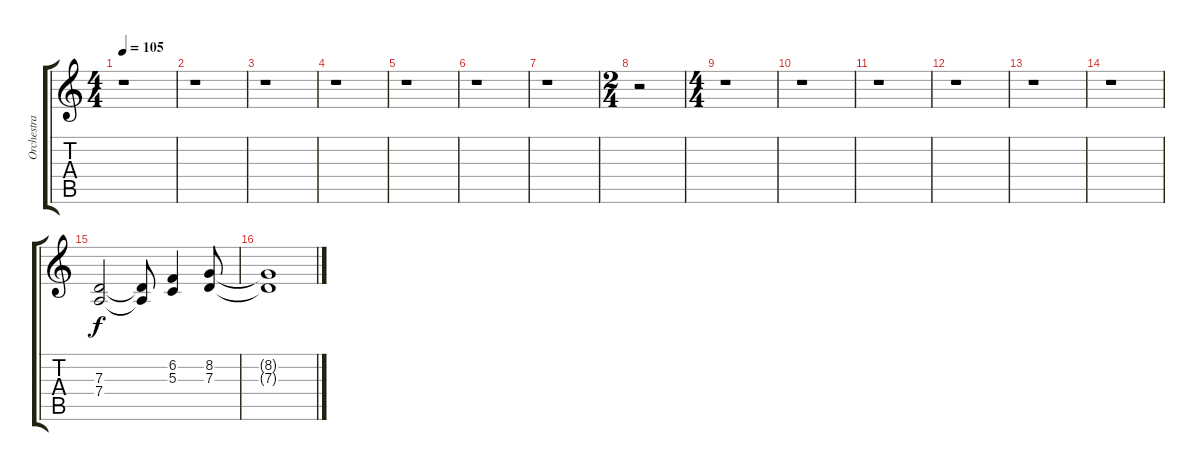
\track ("Orchestra" "Orchestra") {instrument stringensemble1}
\staff {score tabs}
\tuning (E4 B3 G3 D3 A2 E2) {hide}
\ts (4 4)
\tempo 105
\clef g2
\ks c
r.1{dy f} |
r.1 |
r.1 |
r.1 |
r.1 |
r.1 |
r.1 |
\ts (2 4)
r.2 |
\ts (4 4)
r.1 |
r.1 |
r.1 |
r.1 |
r.1 |
r.1 |
(7.3 7.4).2 (7.3{t} 7.4{t}).8 (6.2 5.3).4 (8.2 7.3).8 |
(8.2{t} 7.3{t}).1
